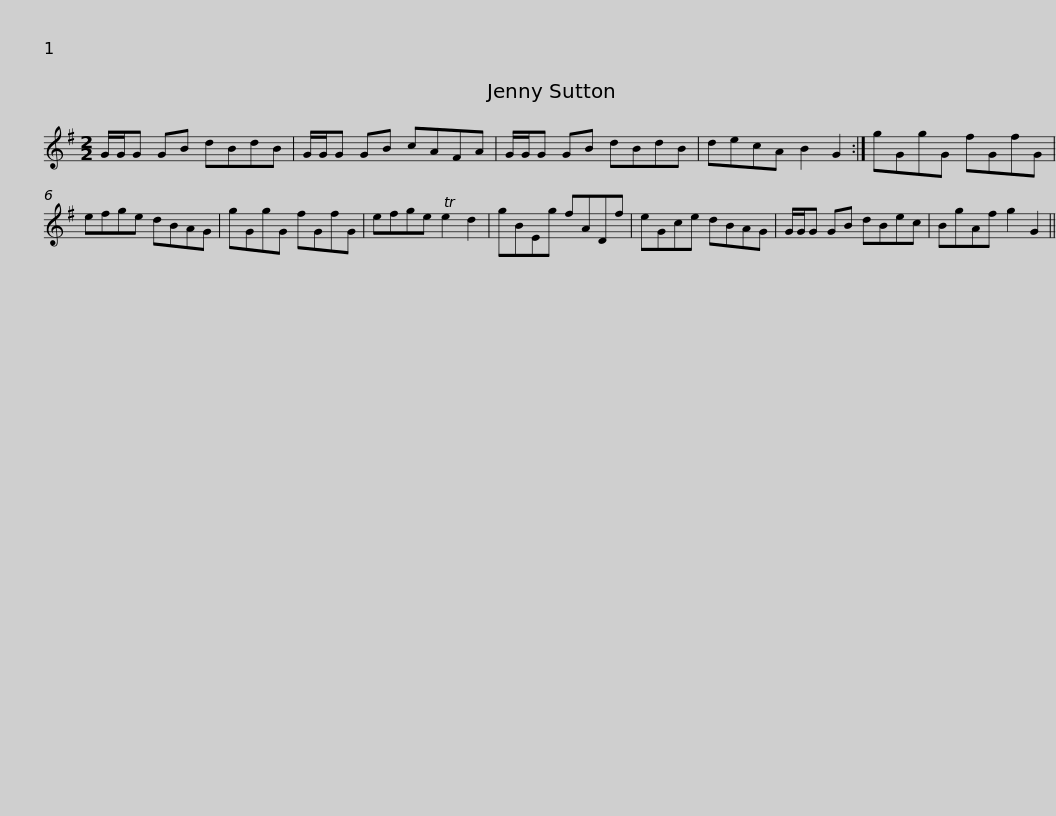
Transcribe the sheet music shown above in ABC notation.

X:1
L:1/8
M:2/2
I:linebreak $
K:G
V:1 treble
V:1
 G/G/G GB dBdB | G/G/G GB cAFA | G/G/G GB dBdB | decA B2 G2 :| gGgG fGfG |$ %5
 efge dBAG | gGgG fGfG | efge Te2 d2 | gBEg fADf | eGce dBAG | %10
 G/G/G GB dBec |$ BgAf g2 G2 || %12
